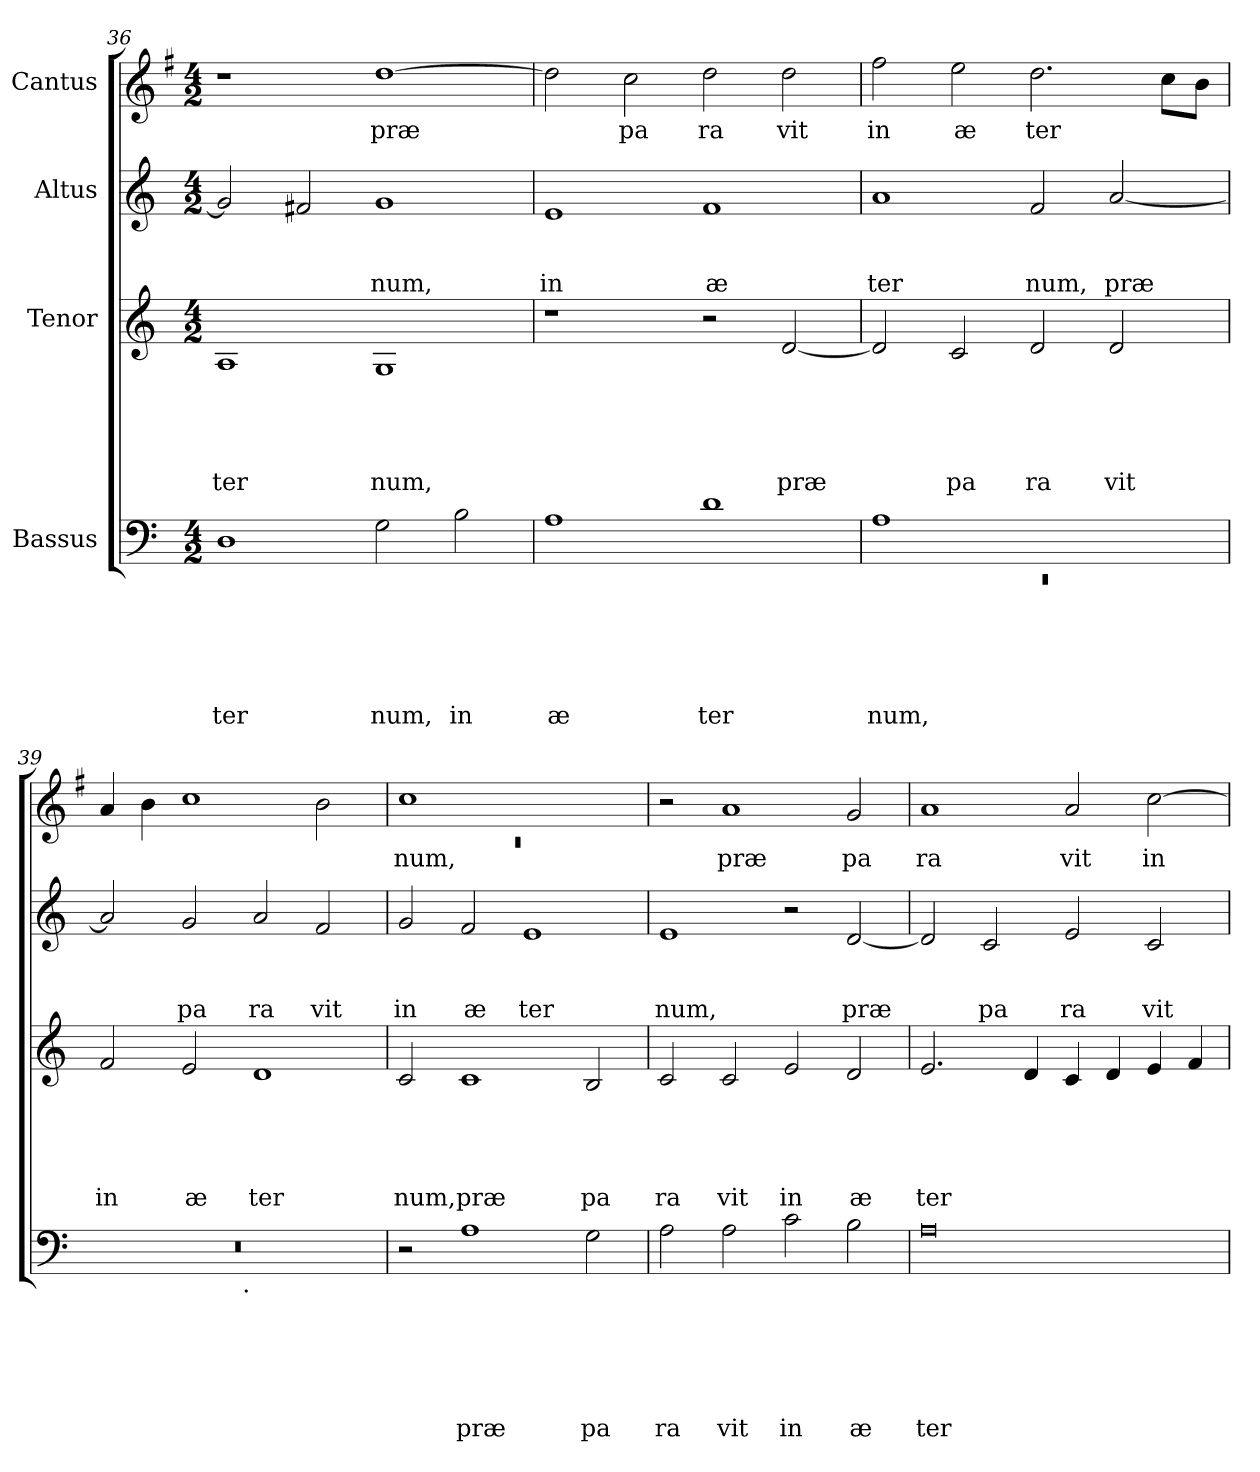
**kern	**text	**text	**text	**text	**text	**text	**kern	**text	**text	**text	**text	**text	**kern	**text	**text	**text	**kern	**text
*part4	*part4	*part4	*part4	*part4	*part4	*part4	*part3	*part3	*part3	*part3	*part3	*part3	*part2	*part2	*part2	*part2	*part1	*part1
*staff4	*staff4	*staff4	*staff4	*staff4	*staff4	*staff4	*staff3	*staff3	*staff3	*staff3	*staff3	*staff3	*staff2	*staff2	*staff2	*staff2	*staff1	*staff1
*I"Bassus	*	*	*	*	*	*	*I"Tenor	*	*	*	*	*	*I"Altus	*	*	*	*I"Cantus	*
!!LO:PB:g=z
*clefF4	*	*	*	*	*	*	*clefG2	*	*	*	*	*	*clefG2	*	*	*	*clefG2	*
*	*	*	*	*	*	*	*	*	*	*	*	*	*	*	*	*	*ITrd-3c-5	*
*k[]	*	*	*	*	*	*	*k[]	*	*	*	*	*	*k[]	*	*	*	*k[]	*
*C:	*	*	*	*	*	*	*C:	*	*	*	*	*	*C:	*	*	*	*C:	*
*M4/2	*	*	*	*	*	*	*M4/2	*	*	*	*	*	*M4/2	*	*	*	*M4/2	*
=36	=36	=36	=36	=36	=36	=36	=36	=36	=36	=36	=36	=36	=36	=36	=36	=36	=36	=36
!	!	!	!	!	!	!LO:LY:b	!	!	!	!	!	!LO:LY:b	!	!	!	!	!	!
1D	.	.	.	.	.	ter	1A	.	.	.	.	-ter	2g/]	.	.	.	1r	.
.	.	.	.	.	.	.	.	.	.	.	.	.	2f#/	.	.	.	.	.
!	!	!	!	!	!	!LO:LY:b	!	!	!	!	!	!LO:LY:b	!	!	!	!LO:LY:b	!	!LO:LY:b
2G\	.	.	.	.	.	num,	1G	.	.	.	.	num,	1g	.	.	num,	[>1gg	præ
!	!	!	!	!	!	!LO:LY:b	!	!	!	!	!	!	!	!	!	!	!	!
2B\	.	.	.	.	.	in	.	.	.	.	.	.	.	.	.	.	.	.
=37	=37	=37	=37	=37	=37	=37	=37	=37	=37	=37	=37	=37	=37	=37	=37	=37	=37	=37
!	!	!	!	!	!	!LO:LY:b	!	!	!	!	!	!	!	!	!	!LO:LY:b	!	!
1A	.	.	.	.	.	æ	1r	.	.	.	.	.	1e	.	.	in	2gg\]	.
!	!	!	!	!	!	!	!	!	!	!	!	!	!	!	!	!	!	!LO:LY:b
.	.	.	.	.	.	.	.	.	.	.	.	.	.	.	.	.	2ff\	pa
!	!	!	!	!	!	!LO:LY:b	!	!	!	!	!	!	!	!	!	!LO:LY:b	!	!LO:LY:b
1d	.	.	.	.	.	ter	2r	.	.	.	.	.	1f	.	.	æ	2gg\	ra
!	!	!	!	!	!	!	!	!	!	!	!	!LO:LY:b	!	!	!	!	!	!LO:LY:b
.	.	.	.	.	.	.	[<2d/	.	.	.	.	præ	.	.	.	.	2gg\	vit
=38	=38	=38	=38	=38	=38	=38	=38	=38	=38	=38	=38	=38	=38	=38	=38	=38	=38	=38
*^	*	*	*	*	*	*	*	*	*	*	*	*	*	*	*	*	*	*
!	!LO:N:vis=1	!	!	!	!	!	!LO:LY:b	!	!	!	!	!	!	!	!	!	!LO:LY:b	!	!LO:LY:b
1A	0rEE	.	.	.	.	.	num,	2d/]	.	.	.	.	.	1a	.	.	ter	2bb\	in
!	!	!	!	!	!	!	!	!	!	!	!	!	!LO:LY:b	!	!	!	!	!	!LO:LY:b
.	.	.	.	.	.	.	.	2c/	.	.	.	.	pa	.	.	.	.	2aa\	æ
!	!	!	!	!	!	!	!	!	!	!	!	!	!LO:LY:b	!	!	!	!LO:LY:b	!	!LO:LY:b
1ryy	.	.	.	.	.	.	.	2d/	.	.	.	.	ra	2f/	.	.	num,	2.gg\	ter
!	!	!	!	!	!	!	!	!	!	!	!	!	!LO:LY:b	!	!	!	!LO:LY:b	!	!
.	.	.	.	.	.	.	.	2d/	.	.	.	.	vit	[<2a/	.	.	præ	.	.
.	.	.	.	.	.	.	.	.	.	.	.	.	.	.	.	.	.	8ff\L	.
.	.	.	.	.	.	.	.	.	.	.	.	.	.	.	.	.	.	8ee\J	.
=39	=39	=39	=39	=39	=39	=39	=39	=39	=39	=39	=39	=39	=39	=39	=39	=39	=39	=39	=39
!	!	!	!	!	!	!	!	!	!	!	!	!	!LO:LY:b	!	!	!	!	!	!
0r	2ryy	.	.	.	.	.	.	2f/	.	.	.	.	in	2a/]	.	.	.	4dd/	.
.	.	.	.	.	.	.	.	.	.	.	.	.	.	.	.	.	.	4ee\	.
!	!	!	!	!	!	!	!	!	!	!	!	!	!LO:LY:b	!	!	!	!LO:LY:b	!	!
.	4...ryy	.	.	.	.	.	.	2e/	.	.	.	.	æ	2g/	.	.	pa	1ff	.
!	!LO:TX:b:t=.	!	!	!	!	!	!	!	!	!	!	!	!	!	!	!	!	!	!
.	1ryy	.	.	.	.	.	.	.	.	.	.	.	.	.	.	.	.	.	.
!	!	!	!	!	!	!	!	!	!	!	!	!	!LO:LY:b	!	!	!	!LO:LY:b	!	!
.	.	.	.	.	.	.	.	1d	.	.	.	.	ter	2a/	.	.	ra	.	.
!	!	!	!	!	!	!	!	!	!	!	!	!	!	!	!	!	!LO:LY:b	!	!
.	.	.	.	.	.	.	.	.	.	.	.	.	.	2f/	.	.	vit	2ee\	.
.	32ryy	.	.	.	.	.	.	.	.	.	.	.	.	.	.	.	.	.	.
=40	=40	=40	=40	=40	=40	=40	=40	=40	=40	=40	=40	=40	=40	=40	=40	=40	=40	=40	=40
*	*	*	*	*	*	*	*	*	*	*	*	*	*	*	*	*	*	*^	*
!	!	!	!	!	!	!	!	!	!	!	!	!	!LO:LY:b	!	!	!	!LO:LY:b	!	!LO:N:vis=1	!LO:LY:b
*v	*v	*	*	*	*	*	*	*	*	*	*	*	*	*	*	*	*	*	*	*
2r	.	.	.	.	.	.	2c/	.	.	.	.	num,	2g/	.	.	in	1ff	0rc	num,
!	!	!	!	!	!	!LO:LY:b	!	!	!	!	!	!LO:LY:b	!	!	!	!LO:LY:b	!	!	!
1A	.	.	.	.	.	præ	1c	.	.	.	.	præ	2f/	.	.	æ	.	.	.
!	!	!	!	!	!	!	!	!	!	!	!	!	!	!	!	!LO:LY:b	!	!	!
.	.	.	.	.	.	.	.	.	.	.	.	.	1e	.	.	ter	1ryy	.	.
!	!	!	!	!	!	!LO:LY:b	!	!	!	!	!	!LO:LY:b	!	!	!	!	!	!	!
2G\	.	.	.	.	.	pa	2B/	.	.	.	.	pa	.	.	.	.	.	.	.
*	*	*	*	*	*	*	*	*	*	*	*	*	*	*	*	*	*v	*v	*
=41	=41	=41	=41	=41	=41	=41	=41	=41	=41	=41	=41	=41	=41	=41	=41	=41	=41	=41
!	!	!	!	!	!	!LO:LY:b	!	!	!	!	!	!LO:LY:b	!	!	!	!LO:LY:b	!	!
2A\	.	.	.	.	.	ra	2c/	.	.	.	.	ra	1e	.	.	num,	2r	.
!	!	!	!	!	!	!LO:LY:b	!	!	!	!	!	!LO:LY:b	!	!	!	!	!	!LO:LY:b
2A\	.	.	.	.	.	vit	2c/	.	.	.	.	vit	.	.	.	.	1dd	præ
!	!	!	!	!	!	!LO:LY:b	!	!	!	!	!	!LO:LY:b	!	!	!	!	!	!
2c\	.	.	.	.	.	in	2e/	.	.	.	.	in	2r	.	.	.	.	.
!	!	!	!	!	!	!LO:LY:b	!	!	!	!	!	!LO:LY:b	!	!	!	!LO:LY:b	!	!LO:LY:b
2B\	.	.	.	.	.	æ	2d/	.	.	.	.	æ	[<2d/	.	.	præ	2cc/	pa
=42	=42	=42	=42	=42	=42	=42	=42	=42	=42	=42	=42	=42	=42	=42	=42	=42	=42	=42
!	!	!	!	!	!	!LO:LY:b	!	!	!	!	!	!LO:LY:b	!	!	!	!	!	!LO:LY:b
0A	.	.	.	.	.	ter	2.e/	.	.	.	.	ter	2d/]	.	.	.	1dd	ra
!	!	!	!	!	!	!	!	!	!	!	!	!	!	!	!	!LO:LY:b	!	!
.	.	.	.	.	.	.	.	.	.	.	.	.	2c/	.	.	pa	.	.
.	.	.	.	.	.	.	4d/	.	.	.	.	.	.	.	.	.	.	.
!	!	!	!	!	!	!	!	!	!	!	!	!	!	!	!	!LO:LY:b	!	!LO:LY:b
.	.	.	.	.	.	.	4c/	.	.	.	.	.	2e/	.	.	ra	2dd/	vit
.	.	.	.	.	.	.	4d/	.	.	.	.	.	.	.	.	.	.	.
!	!	!	!	!	!	!	!	!	!	!	!	!	!	!	!	!LO:LY:b	!	!LO:LY:b
.	.	.	.	.	.	.	4e/	.	.	.	.	.	2c/	.	.	vit	[<2ff\	in
.	.	.	.	.	.	.	4f/	.	.	.	.	.	.	.	.	.	.	.
=	=	=	=	=	=	=	=	=	=	=	=	=	=	=	=	=	=	=
*-	*-	*-	*-	*-	*-	*-	*-	*-	*-	*-	*-	*-	*-	*-	*-	*-	*-	*-
